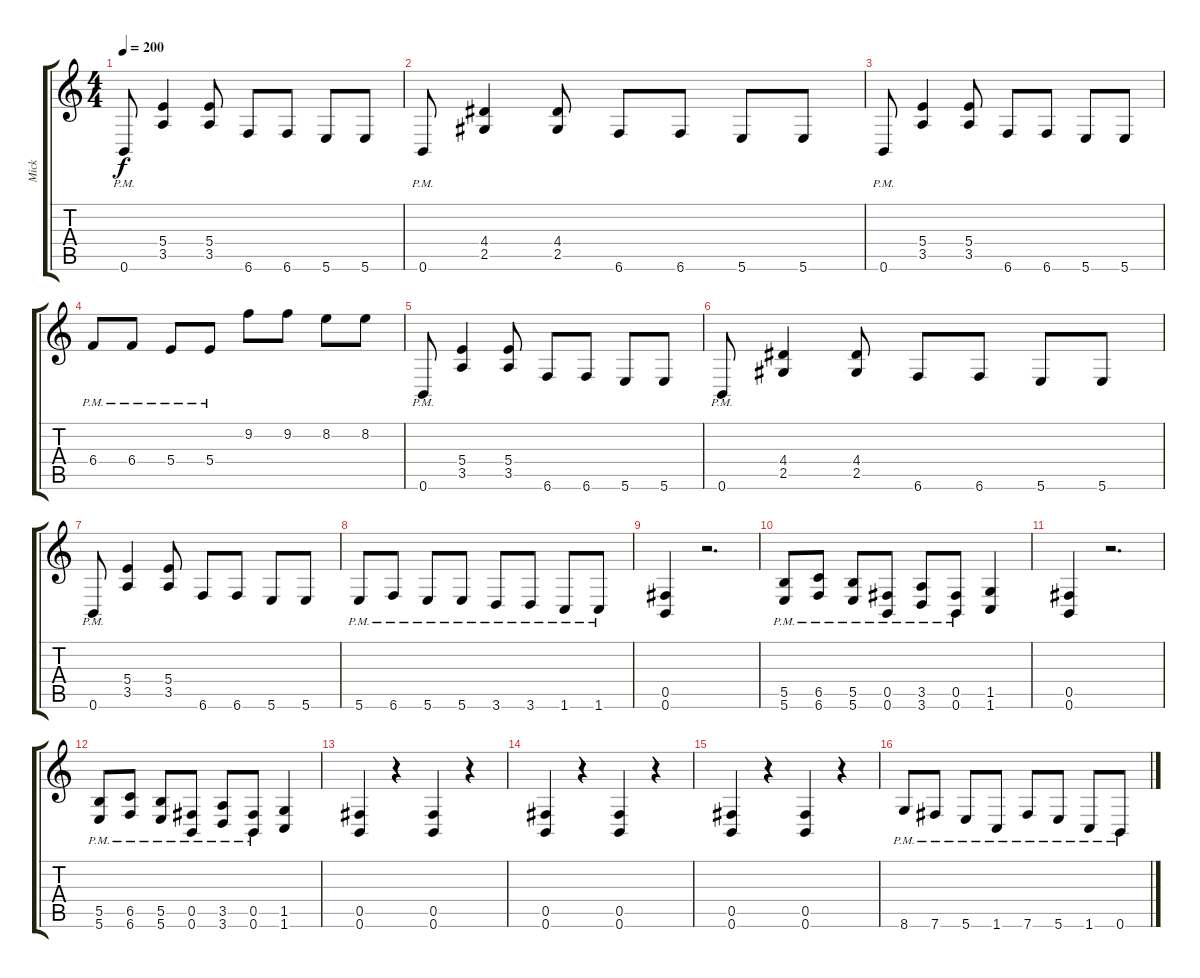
\track ("Mick" "Mick") {instrument distortionguitar}
\staff {score tabs}
\tuning (Db4 Ab3 E3 B2 Gb2 B1) {hide}
\ts (4 4)
\tempo 200
\clef g2
\ks c
0.6{pm}.8{dy f} (5.4 3.5).4 (5.4 3.5).8 6.6.8 6.6.8 5.6.8 5.6.8 |
0.6{pm}.8 (4.4 2.5).4 (4.4 2.5).8 6.6.8 6.6.8 5.6.8 5.6.8 |
0.6{pm}.8 (5.4 3.5).4 (5.4 3.5).8 6.6.8 6.6.8 5.6.8 5.6.8 |
6.4{pm}.8 6.4{pm}.8 5.4{pm}.8 5.4{pm}.8 9.2.8 9.2.8 8.2.8 8.2.8 |
0.6{pm}.8 (5.4 3.5).4 (5.4 3.5).8 6.6.8 6.6.8 5.6.8 5.6.8 |
0.6{pm}.8 (4.4 2.5).4 (4.4 2.5).8 6.6.8 6.6.8 5.6.8 5.6.8 |
0.6{pm}.8 (5.4 3.5).4 (5.4 3.5).8 6.6.8 6.6.8 5.6.8 5.6.8 |
5.6{pm}.8 6.6{pm}.8 5.6{pm}.8 5.6{pm}.8 3.6{pm}.8 3.6{pm}.8 1.6{pm}.8 1.6{pm}.8 |
(0.5 0.6).4 r.2{d} |
(5.5{pm} 5.6{pm}).8 (6.5{pm} 6.6{pm}).8 (5.5{pm} 5.6{pm}).8 (0.5{pm} 0.6{pm}).8 (3.5{pm} 3.6{pm}).8 (0.5{pm} 0.6{pm}).8 (1.5 1.6).4 |
(0.5 0.6).4 r.2{d} |
(5.5{pm} 5.6{pm}).8 (6.5{pm} 6.6{pm}).8 (5.5{pm} 5.6{pm}).8 (0.5{pm} 0.6{pm}).8 (3.5{pm} 3.6{pm}).8 (0.5{pm} 0.6{pm}).8 (1.5 1.6).4 |
(0.5 0.6).4 r.4 (0.5 0.6).4 r.4 |
(0.5 0.6).4 r.4 (0.5 0.6).4 r.4 |
(0.5 0.6).4 r.4 (0.5 0.6).4 r.4 |
8.6{pm}.8 7.6{pm}.8 5.6{pm}.8 1.6{pm}.8 7.6{pm}.8 5.6{pm}.8 1.6{pm}.8 0.6{pm}.8
